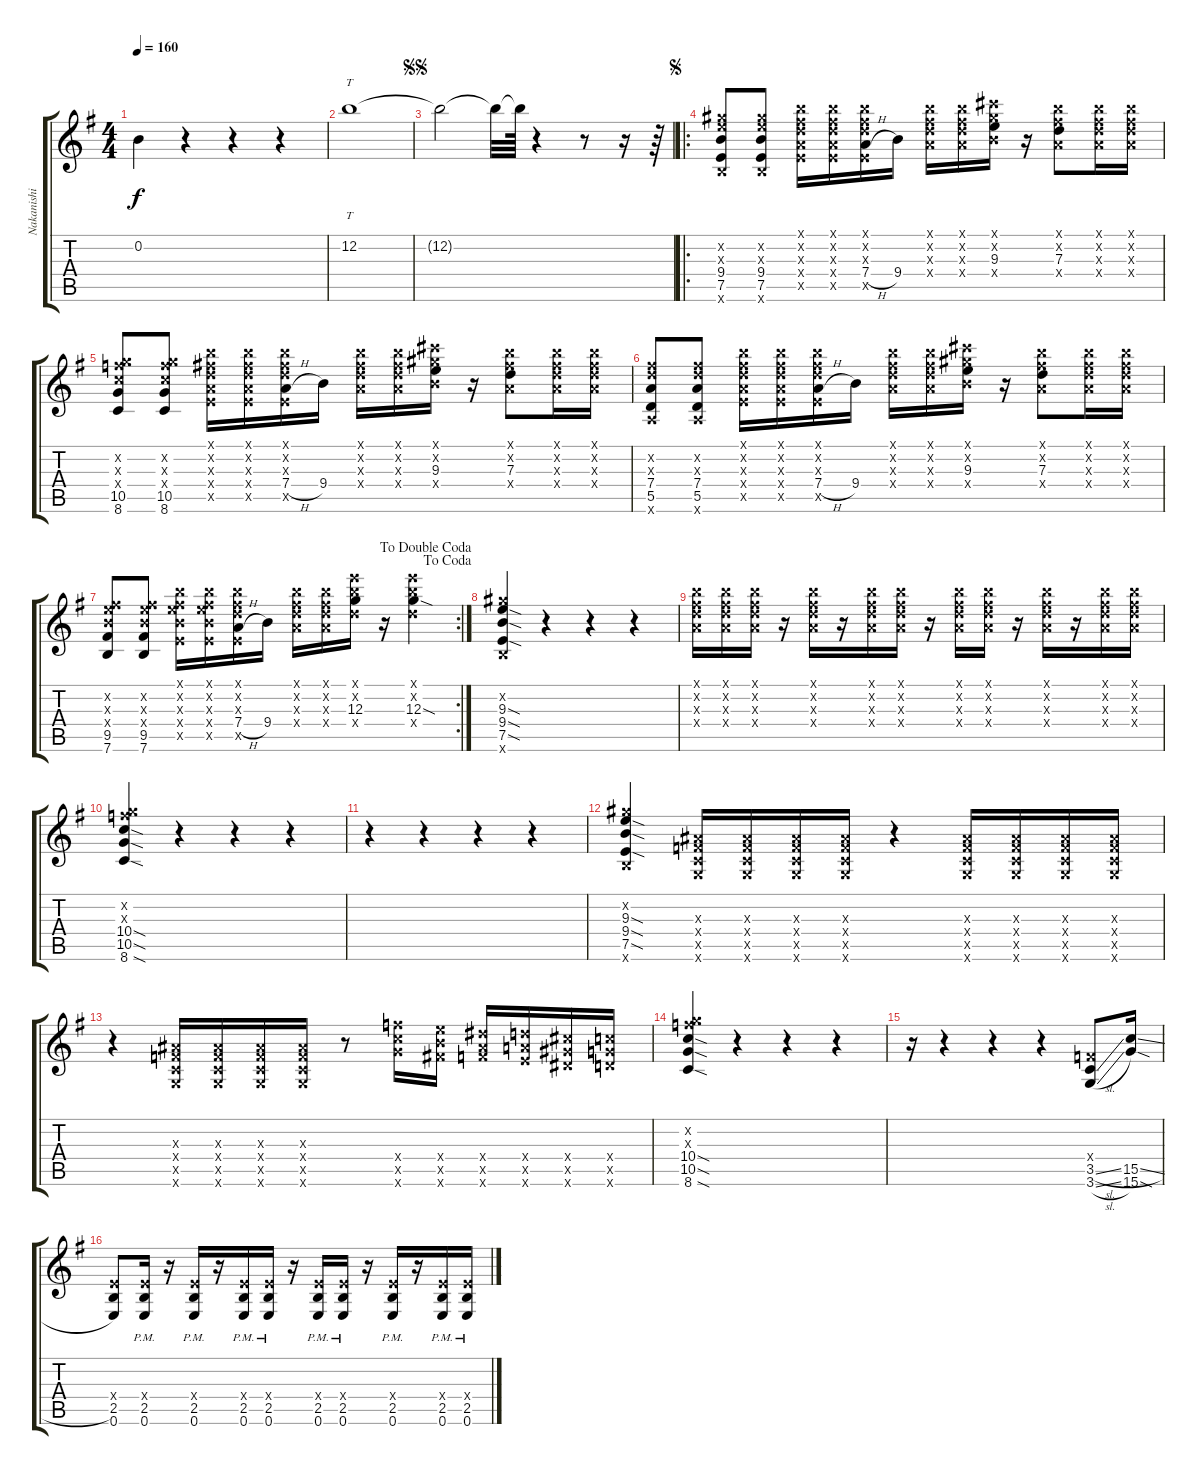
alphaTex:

\track ("Nakanishi" "Nakanishi") {instrument distortionguitar}
\staff {score tabs}
\tuning (E4 B3 G3 D3 A2 E2) {hide}
\ts (4 4)
\tempo 160
\clef g2
\ks g
0.2.4{dy f instrument distortionguitar} r.4 r.4 r.4 |
12.2.1{tt} |
\jump segnosegno
12.2{t}.2 12.2{t}.32 12.2{t}.64 r.4 r.8 r.16 r.64 |
\ro
\jump segno
(9.2{x} 9.3{x} 9.4 7.5 7.6{x}).8 (9.2{x} 9.3{x} 9.4 7.5 7.6{x}).8 (7.1{x} 7.2{x} 7.3{x} 7.4{x} 7.5{x}).16 (7.1{x} 7.2{x} 7.3{x} 7.4{x} 7.5{x}).16 (7.1{x} 7.2{x} 7.3{x} 7.4{h} 7.5{x}).16 9.4.16 (7.1{x} 7.2{x} 7.3{x} 7.4{x}).16 (7.1{x} 7.2{x} 7.3{x} 7.4{x}).16 (9.1{x} 9.2{x} 9.3 9.4{x}).16 r.16 (7.1{x} 7.2{x} 7.3 7.4{x}).8 (7.1{x} 7.2{x} 7.3{x} 7.4{x}).16 (7.1{x} 7.2{x} 7.3{x} 7.4{x}).16 |
(8.2{x} 10.3{x} 10.4{x} 10.5 8.6).8 (8.2{x} 10.3{x} 10.4{x} 10.5 8.6).8 (7.1{x} 7.2{x} 7.3{x} 7.4{x} 7.5{x}).16 (7.1{x} 7.2{x} 7.3{x} 7.4{x} 7.5{x}).16 (7.1{x} 7.2{x} 7.3{x} 7.4{h} 7.5{x}).16 9.4.16 (7.1{x} 7.2{x} 7.3{x} 7.4{x}).16 (7.1{x} 7.2{x} 7.3{x} 7.4{x}).16 (9.1{x} 9.2{x} 9.3 9.4{x}).16 r.16 (7.1{x} 7.2{x} 7.3 7.4{x}).8 (7.1{x} 7.2{x} 7.3{x} 7.4{x}).16 (7.1{x} 7.2{x} 7.3{x} 7.4{x}).16 |
(7.2{x} 7.3{x} 7.4 5.5 5.6{x}).8 (7.2{x} 7.3{x} 7.4 5.5 5.6{x}).8 (7.1{x} 7.2{x} 7.3{x} 7.4{x} 7.5{x}).16 (7.1{x} 7.2{x} 7.3{x} 7.4{x} 7.5{x}).16 (7.1{x} 7.2{x} 7.3{x} 7.4{h} 7.5{x}).16 9.4.16 (7.1{x} 7.2{x} 7.3{x} 7.4{x}).16 (7.1{x} 7.2{x} 7.3{x} 7.4{x}).16 (9.1{x} 9.2{x} 9.3 9.4{x}).16 r.16 (7.1{x} 7.2{x} 7.3 7.4{x}).8 (7.1{x} 7.2{x} 7.3{x} 7.4{x}).16 (7.1{x} 7.2{x} 7.3{x} 7.4{x}).16 |
\rc 2
\jump dacoda
\jump dadoublecoda
(7.2{x} 9.3{x} 9.4{x} 9.5 7.6).8 (7.2{x} 9.3{x} 9.4{x} 9.5 7.6).8 (7.1{x} 7.2{x} 9.3{x} 9.4{x} 7.5{x}).16 (7.1{x} 7.2{x} 9.3{x} 9.4{x} 7.5{x}).16 (7.1{x} 7.2{x} 7.3{x} 7.4{h} 7.5{x}).16 9.4.16 (7.1{x} 7.2{x} 7.3{x} 7.4{x}).16 (7.1{x} 7.2{x} 7.3{x} 7.4{x}).16 (12.1{x} 12.2{x} 12.3 12.4{x}).16 r.16 (12.1{x} 12.2{x} 12.3{sod} 12.4{x}).4 |
(9.2{x} 9.3{sod} 9.4{sod} 7.5{sod} 7.6{x}).4 r.4 r.4 r.4 |
(7.1{x} 7.2{x} 7.3{x} 7.4{x}).16 (7.1{x} 7.2{x} 7.3{x} 7.4{x}).16 (7.1{x} 7.2{x} 7.3{x} 7.4{x}).16 r.16 (7.1{x} 7.2{x} 7.3{x} 7.4{x}).16 r.16 (7.1{x} 7.2{x} 7.3{x} 7.4{x}).16 (7.1{x} 7.2{x} 7.3{x} 7.4{x}).16 r.16 (7.1{x} 7.2{x} 7.3{x} 7.4{x}).16 (7.1{x} 7.2{x} 7.3{x} 7.4{x}).16 r.16 (7.1{x} 7.2{x} 7.3{x} 7.4{x}).16 r.16 (7.1{x} 7.2{x} 7.3{x} 7.4{x}).16 (7.1{x} 7.2{x} 7.3{x} 7.4{x}).16 |
(8.2{x} 10.3{x} 10.4{sod} 10.5{sod} 8.6{sod}).4 r.4 r.4 r.4 |
r.4 r.4 r.4 r.4 |
(9.2{x} 9.3{sod} 9.4{sod} 7.5{sod} 7.6{x}).4 (3.3{x} 3.4{x} 3.5{x} 3.6{x}).16 (3.3{x} 3.4{x} 3.5{x} 3.6{x}).16 (3.3{x} 3.4{x} 3.5{x} 3.6{x}).16 (3.3{x} 3.4{x} 3.5{x} 3.6{x}).16 r.4 (3.3{x} 3.4{x} 3.5{x} 3.6{x}).16 (3.3{x} 3.4{x} 3.5{x} 3.6{x}).16 (3.3{x} 3.4{x} 3.5{x} 3.6{x}).16 (3.3{x} 3.4{x} 3.5{x} 3.6{x}).16 |
r.4 (3.3{x} 3.4{x} 3.5{x} 3.6{x}).16 (3.3{x} 3.4{x} 3.5{x} 3.6{x}).16 (3.3{x} 3.4{x} 3.5{x} 3.6{x}).16 (3.3{x} 3.4{x} 3.5{x} 3.6{x}).16 r.8 (15.4{x} 15.5{x} 15.6{x}).16 (14.4{x} 14.5{x} 14.6{x}).16 (13.4{x} 13.5{x} 13.6{x}).16 (12.4{x} 12.5{x} 12.6{x}).16 (11.4{x} 11.5{x} 11.6{x}).16 (10.4{x} 10.5{x} 10.6{x}).16 |
(8.2{x} 10.3{x} 10.4{sod} 10.5{sod} 8.6{sod}).4 r.4 r.4 r.4 |
r.16 r.4 r.4 r.4 (3.4{x} 3.5{sl} 3.6{sl}).8 (15.5{sl} 15.6{sod}).16 |
(2.4{x} 2.5 0.6).8 (2.4{pm x} 2.5{pm} 0.6{pm}).16 r.16 (2.4{pm x} 2.5{pm} 0.6{pm}).16 r.16 (2.4{pm x} 2.5{pm} 0.6{pm}).16 (2.4{pm x} 2.5{pm} 0.6{pm}).16 r.16 (2.4{pm x} 2.5{pm} 0.6{pm}).16 (2.4{pm x} 2.5{pm} 0.6{pm}).16 r.16 (2.4{pm x} 2.5{pm} 0.6{pm}).16 r.16 (2.4{pm x} 2.5{pm} 0.6{pm}).16 (2.4{pm x} 2.5{pm} 0.6{pm}).16
